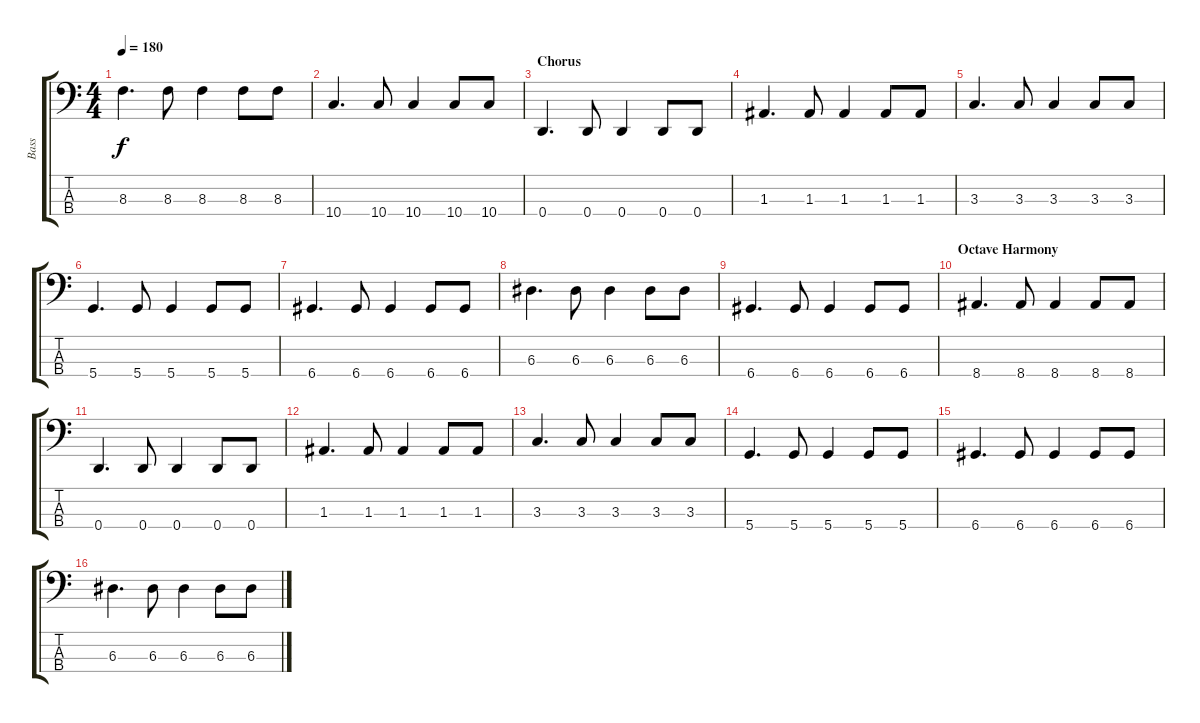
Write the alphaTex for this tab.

\track ("Bass" "Bass") {instrument electricbasspick}
\staff {score tabs}
\tuning (G2 D2 A1 D1) {hide}
\ts (4 4)
\tempo 180
\clef f4
\ks c
8.3.4{d dy f} 8.3.8 8.3.4 8.3.8 8.3.8 |
10.4.4{d} 10.4.8 10.4.4 10.4.8 10.4.8 |
\section ("" "Chorus")
0.4.4{d} 0.4.8 0.4.4 0.4.8 0.4.8 |
1.3.4{d} 1.3.8 1.3.4 1.3.8 1.3.8 |
3.3.4{d} 3.3.8 3.3.4 3.3.8 3.3.8 |
5.4.4{d} 5.4.8 5.4.4 5.4.8 5.4.8 |
6.4.4{d} 6.4.8 6.4.4 6.4.8 6.4.8 |
6.3.4{d} 6.3.8 6.3.4 6.3.8 6.3.8 |
6.4.4{d} 6.4.8 6.4.4 6.4.8 6.4.8 |
\section ("" "Octave Harmony")
8.4.4{d} 8.4.8 8.4.4 8.4.8 8.4.8 |
0.4.4{d} 0.4.8 0.4.4 0.4.8 0.4.8 |
1.3.4{d} 1.3.8 1.3.4 1.3.8 1.3.8 |
3.3.4{d} 3.3.8 3.3.4 3.3.8 3.3.8 |
5.4.4{d} 5.4.8 5.4.4 5.4.8 5.4.8 |
6.4.4{d} 6.4.8 6.4.4 6.4.8 6.4.8 |
6.3.4{d} 6.3.8 6.3.4 6.3.8 6.3.8
